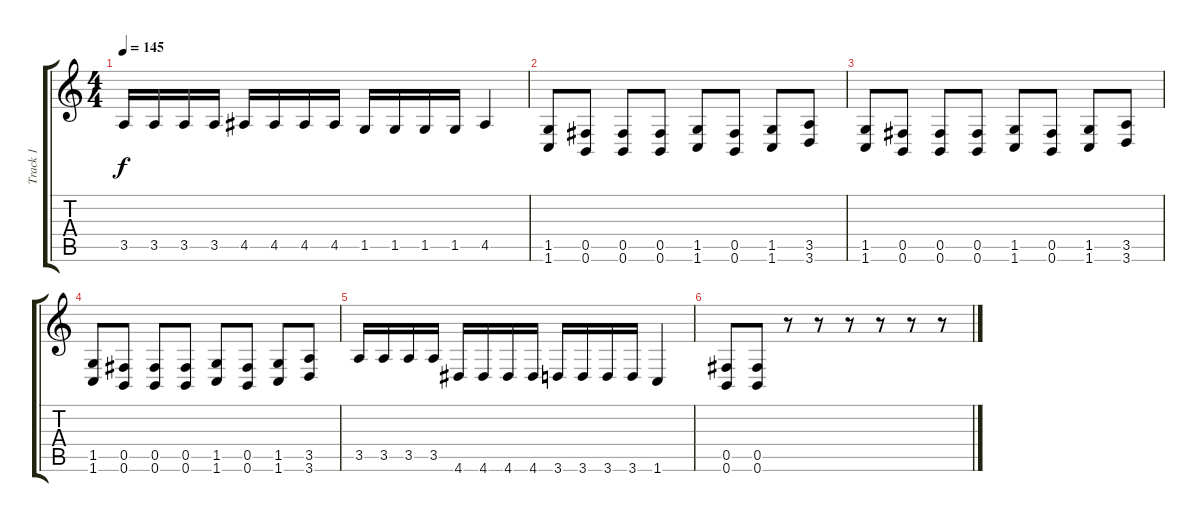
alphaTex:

\track ("Track 1" "Track 1") {instrument distortionguitar}
\staff {score tabs}
\tuning (Db4 Ab3 E3 B2 Gb2 B1) {hide}
\ts (4 4)
\tempo 145
\clef g2
\ks c
3.5.16{dy f volume 13} 3.5.16 3.5.16 3.5.16 4.5.16 4.5.16 4.5.16 4.5.16 1.5.16 1.5.16 1.5.16 1.5.16 4.5.4 |
(1.5 1.6).8 (0.5 0.6).8 (0.5 0.6).8 (0.5 0.6).8 (1.5 1.6).8 (0.5 0.6).8 (1.5 1.6).8 (3.5 3.6).8 |
(1.5 1.6).8 (0.5 0.6).8 (0.5 0.6).8 (0.5 0.6).8 (1.5 1.6).8 (0.5 0.6).8 (1.5 1.6).8 (3.5 3.6).8 |
(1.5 1.6).8 (0.5 0.6).8 (0.5 0.6).8 (0.5 0.6).8 (1.5 1.6).8 (0.5 0.6).8 (1.5 1.6).8 (3.5 3.6).8 |
3.5.16{volume 13} 3.5.16 3.5.16 3.5.16 4.6.16 4.6.16 4.6.16 4.6.16 3.6.16 3.6.16 3.6.16 3.6.16 1.6.4 |
(0.5 0.6).8 (0.5 0.6).8 r.8 r.8 r.8 r.8 r.8 r.8
